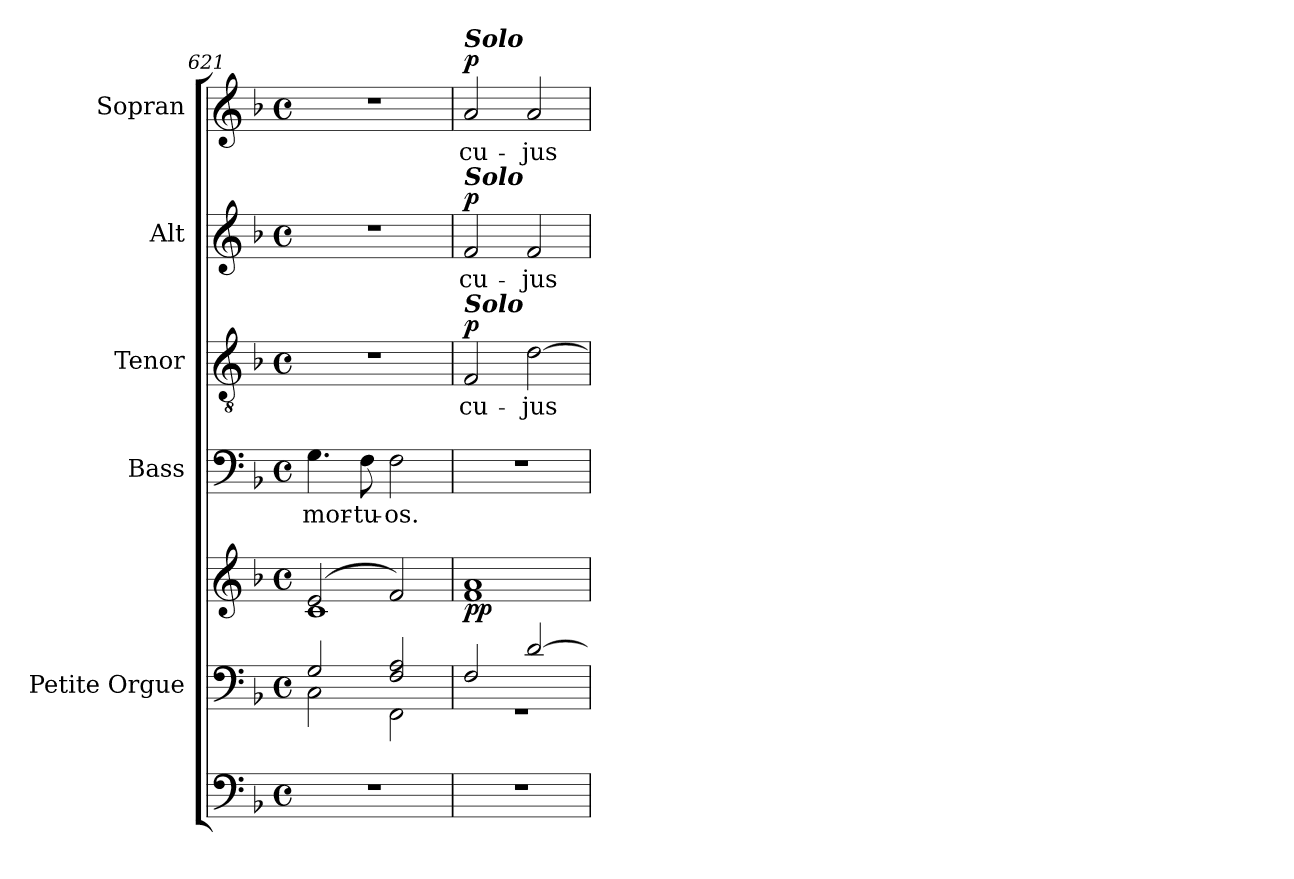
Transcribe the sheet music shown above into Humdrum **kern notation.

**kern	**kern	**kern	**dynam	**kern	**text	**kern	**text	**dynam	**kern	**text	**dynam	**kern	**text	**dynam
*part6	*part5	*part5	*part5	*part4	*part4	*part3	*part3	*part3	*part2	*part2	*part2	*part1	*part1	*part1
*staff7	*staff6	*staff5	*staff5/6	*staff4	*staff4	*staff3	*staff3	*staff3	*staff2	*staff2	*staff2	*staff1	*staff1	*staff1
*	*I"Petite Orgue	*	*	*I"Bass	*	*I"Tenor	*	*	*I"Alt	*	*	*I"Sopran	*	*
*	*I'Org. 1	*	*	*I'B.	*	*I'T.	*	*	*I'A.	*	*	*I'S.	*	*
*clefF4	*clefF4	*clefG2	*	*clefF4	*	*clefGv2	*	*	*clefG2	*	*	*clefG2	*	*
*k[b-]	*k[b-]	*k[b-]	*	*k[b-]	*	*k[b-]	*	*	*k[b-]	*	*	*k[b-]	*	*
*F:	*F:	*F:	*	*F:	*	*F:	*	*	*F:	*	*	*F:	*	*
*M4/4	*M4/4	*M4/4	*	*M4/4	*	*M4/4	*	*	*M4/4	*	*	*M4/4	*	*
*met(c)	*met(c)	*met(c)	*	*met(c)	*	*met(c)	*	*	*met(c)	*	*	*met(c)	*	*
=621	=621	=621	=621	=621	=621	=621	=621	=621	=621	=621	=621	=621	=621	=621
*	*^	*^	*	*	*	*	*	*	*	*	*	*	*	*
!	!	!	!	!	!	!	!LO:LY:b	!	!	!	!	!	!	!	!	!
1r	2G/	2C\	(2e/	1c	.	4.G\	mor-	1r	.	.	1r	.	.	1r	.	.
!	!	!	!	!	!	!	!LO:LY:b	!	!	!	!	!	!	!	!	!
.	.	.	.	.	.	8F\	-tu-	.	.	.	.	.	.	.	.	.
!	!	!	!	!	!	!	!LO:LY:b	!	!	!	!	!	!	!	!	!
.	2F/ 2A/	2FF\	2f/)	.	.	2F\	-os.	.	.	.	.	.	.	.	.	.
!!LO:PB:g=z
=622	=622	=622	=622	=622	=622	=622	=622	=622	=622	=622	=622	=622	=622	=622	=622	=622
!	!	!	!	!	!	!	!	!	!	!	!	!	!	!LO:TX:a:Bi:t=Solo	!	!
!	!	!	!	!	!	!	!	!	!	!	!LO:TX:a:Bi:t=Solo	!	!	!	!	!
!	!	!	!	!	!	!	!	!LO:TX:a:Bi:t=Solo	!	!	!	!	!	!	!	!
!	!	!	!	!	!LO:DY:b	!	!	!	!LO:LY:b	!LO:DY:a	!	!LO:LY:b	!LO:DY:a	!	!LO:LY:b	!LO:DY:a
1r	2F/	1rGG	1a	1f	pp	1r	.	2F/	cu-	p	2f/	cu-	p	2a/	cu-	p
!	!	!	!	!	!	!	!	!	!LO:LY:b	!	!	!LO:LY:b	!	!	!LO:LY:b	!
.	[>2d/	.	.	.	.	.	.	[2d\	-jus	.	2f/	-jus	.	2a/	-jus	.
*	*v	*v	*	*	*	*	*	*	*	*	*	*	*	*	*	*
*	*	*v	*v	*	*	*	*	*	*	*	*	*	*	*	*
=	=	=	=	=	=	=	=	=	=	=	=	=	=	=
*-	*-	*-	*-	*-	*-	*-	*-	*-	*-	*-	*-	*-	*-	*-
